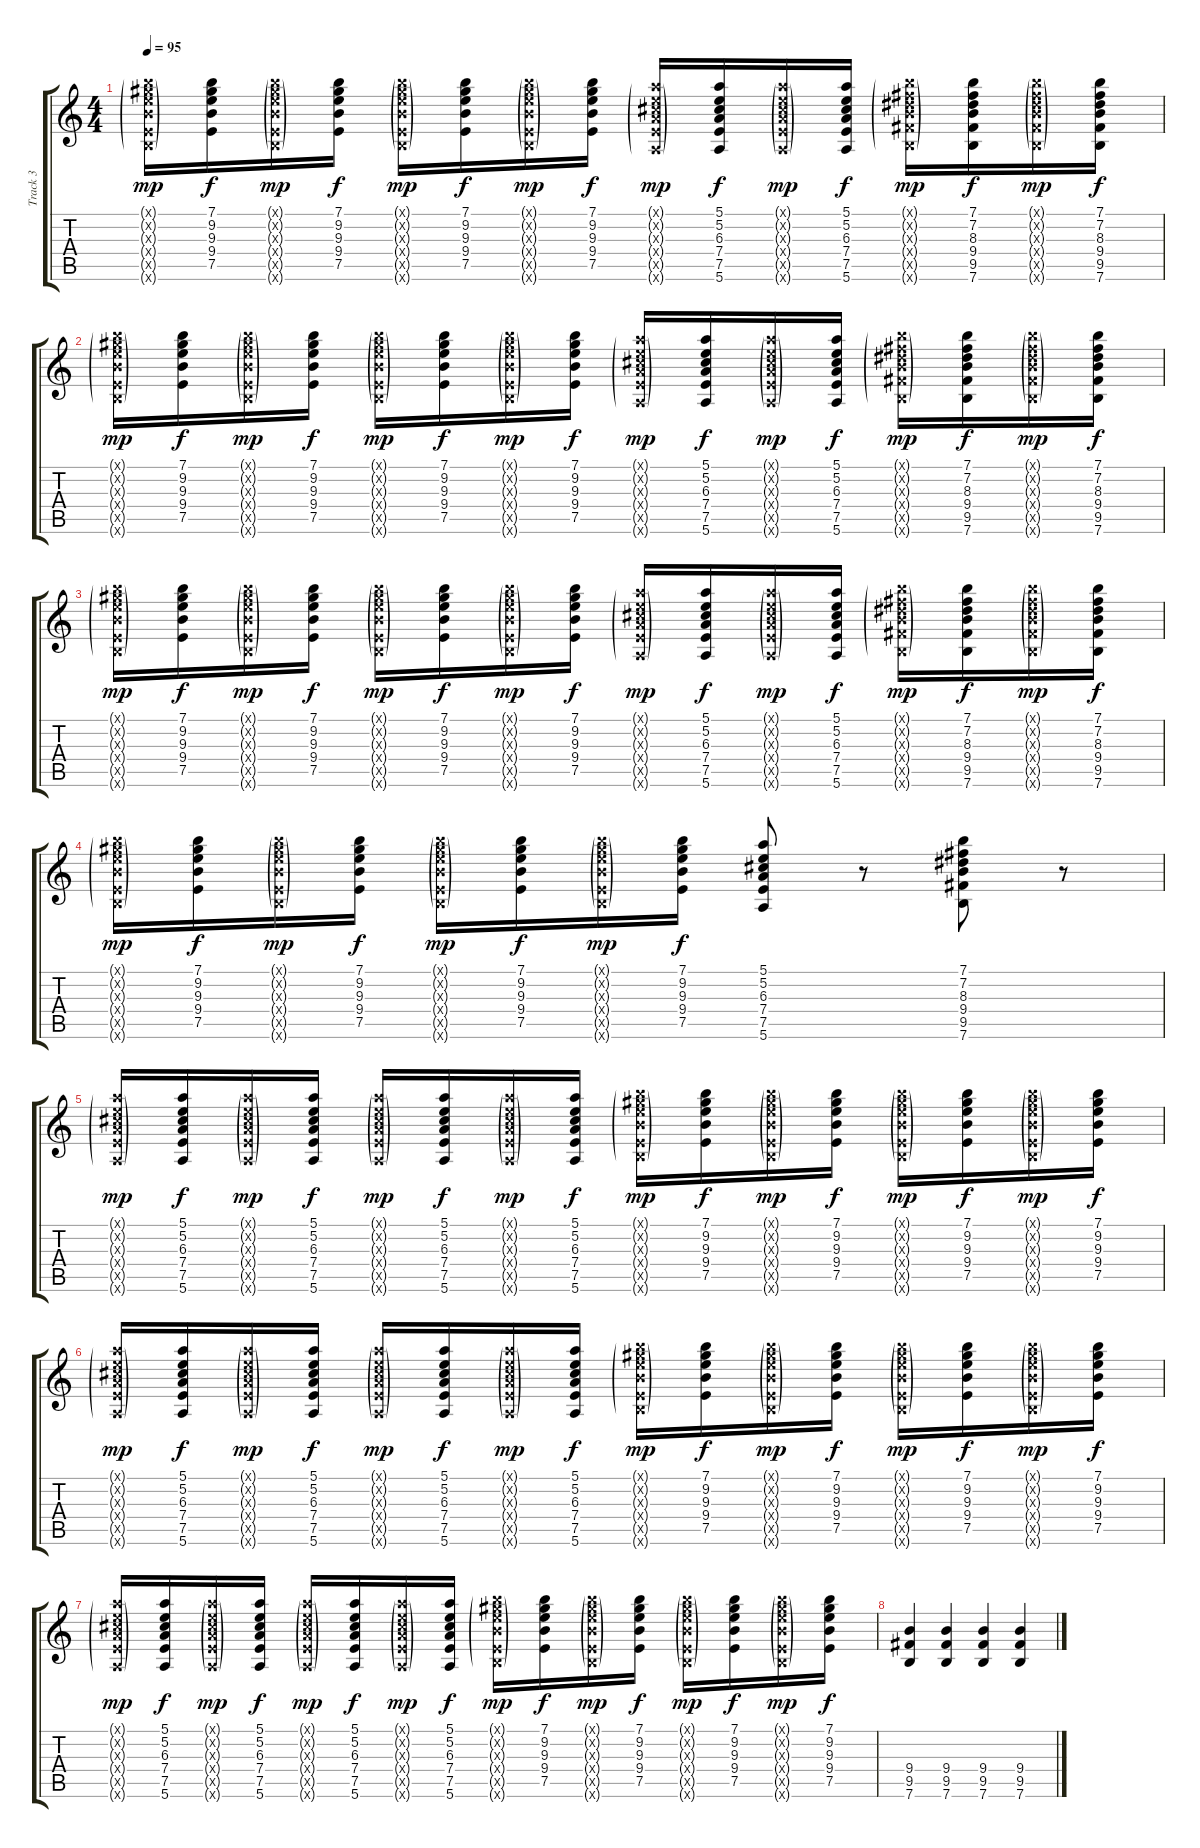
\track ("Track 3" "Track 3") {instrument electricguitarclean}
\staff {score tabs}
\tuning (E4 B3 G3 D3 A2 E2) {hide}
\ts (4 4)
\tempo 95
\clef g2
\ks c
(7.1{g x} 9.2{g x} 9.3{g x} 9.4{g x} 7.5{g x} 7.6{g x}).16{dy mp} (7.1 9.2 9.3 9.4 7.5).16{dy f} (7.1{g x} 9.2{g x} 9.3{g x} 9.4{g x} 7.5{g x} 7.6{g x}).16{dy mp} (7.1 9.2 9.3 9.4 7.5).16{dy f} (7.1{g x} 9.2{g x} 9.3{g x} 9.4{g x} 7.5{g x} 7.6{g x}).16{dy mp} (7.1 9.2 9.3 9.4 7.5).16{dy f} (7.1{g x} 9.2{g x} 9.3{g x} 9.4{g x} 7.5{g x} 7.6{g x}).16{dy mp} (7.1 9.2 9.3 9.4 7.5).16{dy f} (5.1{g x} 5.2{g x} 6.3{g x} 7.4{g x} 7.5{g x} 5.6{g x}).16{dy mp} (5.1 5.2 6.3 7.4 7.5 5.6).16{dy f} (5.1{g x} 5.2{g x} 6.3{g x} 7.4{g x} 7.5{g x} 5.6{g x}).16{dy mp} (5.1 5.2 6.3 7.4 7.5 5.6).16{dy f} (7.1{g x} 7.2{g x} 8.3{g x} 9.4{g x} 9.5{g x} 7.6{g x}).16{dy mp} (7.1 7.2 8.3 9.4 9.5 7.6).16{dy f} (7.1{g x} 7.2{g x} 8.3{g x} 9.4{g x} 9.5{g x} 7.6{g x}).16{dy mp} (7.1 7.2 8.3 9.4 9.5 7.6).16{dy f} |
(7.1{g x} 9.2{g x} 9.3{g x} 9.4{g x} 7.5{g x} 7.6{g x}).16{dy mp} (7.1 9.2 9.3 9.4 7.5).16{dy f} (7.1{g x} 9.2{g x} 9.3{g x} 9.4{g x} 7.5{g x} 7.6{g x}).16{dy mp} (7.1 9.2 9.3 9.4 7.5).16{dy f} (7.1{g x} 9.2{g x} 9.3{g x} 9.4{g x} 7.5{g x} 7.6{g x}).16{dy mp} (7.1 9.2 9.3 9.4 7.5).16{dy f} (7.1{g x} 9.2{g x} 9.3{g x} 9.4{g x} 7.5{g x} 7.6{g x}).16{dy mp} (7.1 9.2 9.3 9.4 7.5).16{dy f} (5.1{g x} 5.2{g x} 6.3{g x} 7.4{g x} 7.5{g x} 5.6{g x}).16{dy mp} (5.1 5.2 6.3 7.4 7.5 5.6).16{dy f} (5.1{g x} 5.2{g x} 6.3{g x} 7.4{g x} 7.5{g x} 5.6{g x}).16{dy mp} (5.1 5.2 6.3 7.4 7.5 5.6).16{dy f} (7.1{g x} 7.2{g x} 8.3{g x} 9.4{g x} 9.5{g x} 7.6{g x}).16{dy mp} (7.1 7.2 8.3 9.4 9.5 7.6).16{dy f} (7.1{g x} 7.2{g x} 8.3{g x} 9.4{g x} 9.5{g x} 7.6{g x}).16{dy mp} (7.1 7.2 8.3 9.4 9.5 7.6).16{dy f} |
(7.1{g x} 9.2{g x} 9.3{g x} 9.4{g x} 7.5{g x} 7.6{g x}).16{dy mp} (7.1 9.2 9.3 9.4 7.5).16{dy f} (7.1{g x} 9.2{g x} 9.3{g x} 9.4{g x} 7.5{g x} 7.6{g x}).16{dy mp} (7.1 9.2 9.3 9.4 7.5).16{dy f} (7.1{g x} 9.2{g x} 9.3{g x} 9.4{g x} 7.5{g x} 7.6{g x}).16{dy mp} (7.1 9.2 9.3 9.4 7.5).16{dy f} (7.1{g x} 9.2{g x} 9.3{g x} 9.4{g x} 7.5{g x} 7.6{g x}).16{dy mp} (7.1 9.2 9.3 9.4 7.5).16{dy f} (5.1{g x} 5.2{g x} 6.3{g x} 7.4{g x} 7.5{g x} 5.6{g x}).16{dy mp} (5.1 5.2 6.3 7.4 7.5 5.6).16{dy f} (5.1{g x} 5.2{g x} 6.3{g x} 7.4{g x} 7.5{g x} 5.6{g x}).16{dy mp} (5.1 5.2 6.3 7.4 7.5 5.6).16{dy f} (7.1{g x} 7.2{g x} 8.3{g x} 9.4{g x} 9.5{g x} 7.6{g x}).16{dy mp} (7.1 7.2 8.3 9.4 9.5 7.6).16{dy f} (7.1{g x} 7.2{g x} 8.3{g x} 9.4{g x} 9.5{g x} 7.6{g x}).16{dy mp} (7.1 7.2 8.3 9.4 9.5 7.6).16{dy f} |
(7.1{g x} 9.2{g x} 9.3{g x} 9.4{g x} 7.5{g x} 7.6{g x}).16{dy mp} (7.1 9.2 9.3 9.4 7.5).16{dy f} (7.1{g x} 9.2{g x} 9.3{g x} 9.4{g x} 7.5{g x} 7.6{g x}).16{dy mp} (7.1 9.2 9.3 9.4 7.5).16{dy f} (7.1{g x} 9.2{g x} 9.3{g x} 9.4{g x} 7.5{g x} 7.6{g x}).16{dy mp} (7.1 9.2 9.3 9.4 7.5).16{dy f} (7.1{g x} 9.2{g x} 9.3{g x} 9.4{g x} 7.5{g x} 7.6{g x}).16{dy mp} (7.1 9.2 9.3 9.4 7.5).16{dy f} (5.1 5.2 6.3 7.4 7.5 5.6).8 r.8 (7.1 7.2 8.3 9.4 9.5 7.6).8 r.8 |
(5.1{g x} 5.2{g x} 6.3{g x} 7.4{g x} 7.5{g x} 5.6{g x}).16{dy mp} (5.1 5.2 6.3 7.4 7.5 5.6).16{dy f} (5.1{g x} 5.2{g x} 6.3{g x} 7.4{g x} 7.5{g x} 5.6{g x}).16{dy mp} (5.1 5.2 6.3 7.4 7.5 5.6).16{dy f} (5.1{g x} 5.2{g x} 6.3{g x} 7.4{g x} 7.5{g x} 5.6{g x}).16{dy mp} (5.1 5.2 6.3 7.4 7.5 5.6).16{dy f} (5.1{g x} 5.2{g x} 6.3{g x} 7.4{g x} 7.5{g x} 5.6{g x}).16{dy mp} (5.1 5.2 6.3 7.4 7.5 5.6).16{dy f} (7.1{g x} 9.2{g x} 9.3{g x} 9.4{g x} 7.5{g x} 7.6{g x}).16{dy mp} (7.1 9.2 9.3 9.4 7.5).16{dy f} (7.1{g x} 9.2{g x} 9.3{g x} 9.4{g x} 7.5{g x} 7.6{g x}).16{dy mp} (7.1 9.2 9.3 9.4 7.5).16{dy f} (7.1{g x} 9.2{g x} 9.3{g x} 9.4{g x} 7.5{g x} 7.6{g x}).16{dy mp} (7.1 9.2 9.3 9.4 7.5).16{dy f} (7.1{g x} 9.2{g x} 9.3{g x} 9.4{g x} 7.5{g x} 7.6{g x}).16{dy mp} (7.1 9.2 9.3 9.4 7.5).16{dy f} |
(5.1{g x} 5.2{g x} 6.3{g x} 7.4{g x} 7.5{g x} 5.6{g x}).16{dy mp} (5.1 5.2 6.3 7.4 7.5 5.6).16{dy f} (5.1{g x} 5.2{g x} 6.3{g x} 7.4{g x} 7.5{g x} 5.6{g x}).16{dy mp} (5.1 5.2 6.3 7.4 7.5 5.6).16{dy f} (5.1{g x} 5.2{g x} 6.3{g x} 7.4{g x} 7.5{g x} 5.6{g x}).16{dy mp} (5.1 5.2 6.3 7.4 7.5 5.6).16{dy f} (5.1{g x} 5.2{g x} 6.3{g x} 7.4{g x} 7.5{g x} 5.6{g x}).16{dy mp} (5.1 5.2 6.3 7.4 7.5 5.6).16{dy f} (7.1{g x} 9.2{g x} 9.3{g x} 9.4{g x} 7.5{g x} 7.6{g x}).16{dy mp} (7.1 9.2 9.3 9.4 7.5).16{dy f} (7.1{g x} 9.2{g x} 9.3{g x} 9.4{g x} 7.5{g x} 7.6{g x}).16{dy mp} (7.1 9.2 9.3 9.4 7.5).16{dy f} (7.1{g x} 9.2{g x} 9.3{g x} 9.4{g x} 7.5{g x} 7.6{g x}).16{dy mp} (7.1 9.2 9.3 9.4 7.5).16{dy f} (7.1{g x} 9.2{g x} 9.3{g x} 9.4{g x} 7.5{g x} 7.6{g x}).16{dy mp} (7.1 9.2 9.3 9.4 7.5).16{dy f} |
(5.1{g x} 5.2{g x} 6.3{g x} 7.4{g x} 7.5{g x} 5.6{g x}).16{dy mp} (5.1 5.2 6.3 7.4 7.5 5.6).16{dy f} (5.1{g x} 5.2{g x} 6.3{g x} 7.4{g x} 7.5{g x} 5.6{g x}).16{dy mp} (5.1 5.2 6.3 7.4 7.5 5.6).16{dy f} (5.1{g x} 5.2{g x} 6.3{g x} 7.4{g x} 7.5{g x} 5.6{g x}).16{dy mp} (5.1 5.2 6.3 7.4 7.5 5.6).16{dy f} (5.1{g x} 5.2{g x} 6.3{g x} 7.4{g x} 7.5{g x} 5.6{g x}).16{dy mp} (5.1 5.2 6.3 7.4 7.5 5.6).16{dy f} (7.1{g x} 9.2{g x} 9.3{g x} 9.4{g x} 7.5{g x} 7.6{g x}).16{dy mp} (7.1 9.2 9.3 9.4 7.5).16{dy f} (7.1{g x} 9.2{g x} 9.3{g x} 9.4{g x} 7.5{g x} 7.6{g x}).16{dy mp} (7.1 9.2 9.3 9.4 7.5).16{dy f} (7.1{g x} 9.2{g x} 9.3{g x} 9.4{g x} 7.5{g x} 7.6{g x}).16{dy mp} (7.1 9.2 9.3 9.4 7.5).16{dy f} (7.1{g x} 9.2{g x} 9.3{g x} 9.4{g x} 7.5{g x} 7.6{g x}).16{dy mp} (7.1 9.2 9.3 9.4 7.5).16{dy f} |
(9.4 9.5 7.6).4 (9.4 9.5 7.6).4 (9.4 9.5 7.6).4 (9.4 9.5 7.6).4
